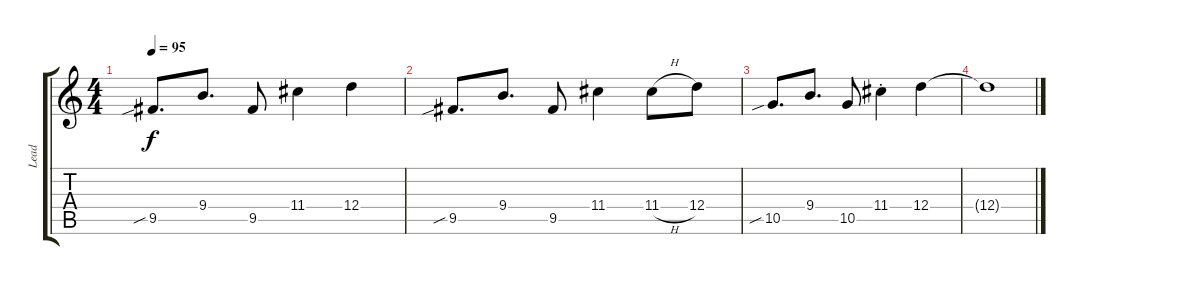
\track ("Lead" "Lead") {instrument overdrivenguitar}
\staff {score tabs}
\tuning (E4 B3 G3 D3 A2 E2) {hide}
\ts (4 4)
\tempo 95
\clef g2
\ks c
9.5{sib}.8{d dy f} 9.4.8{d} 9.5.8 11.4.4 12.4.4 |
9.5{sib}.8{d} 9.4.8{d} 9.5.8 11.4.4 11.4{h}.8 12.4.8 |
10.5{sib}.8{d} 9.4.8{d} 10.5.8 11.4{st}.4 12.4.4 |
12.4{t}.1
